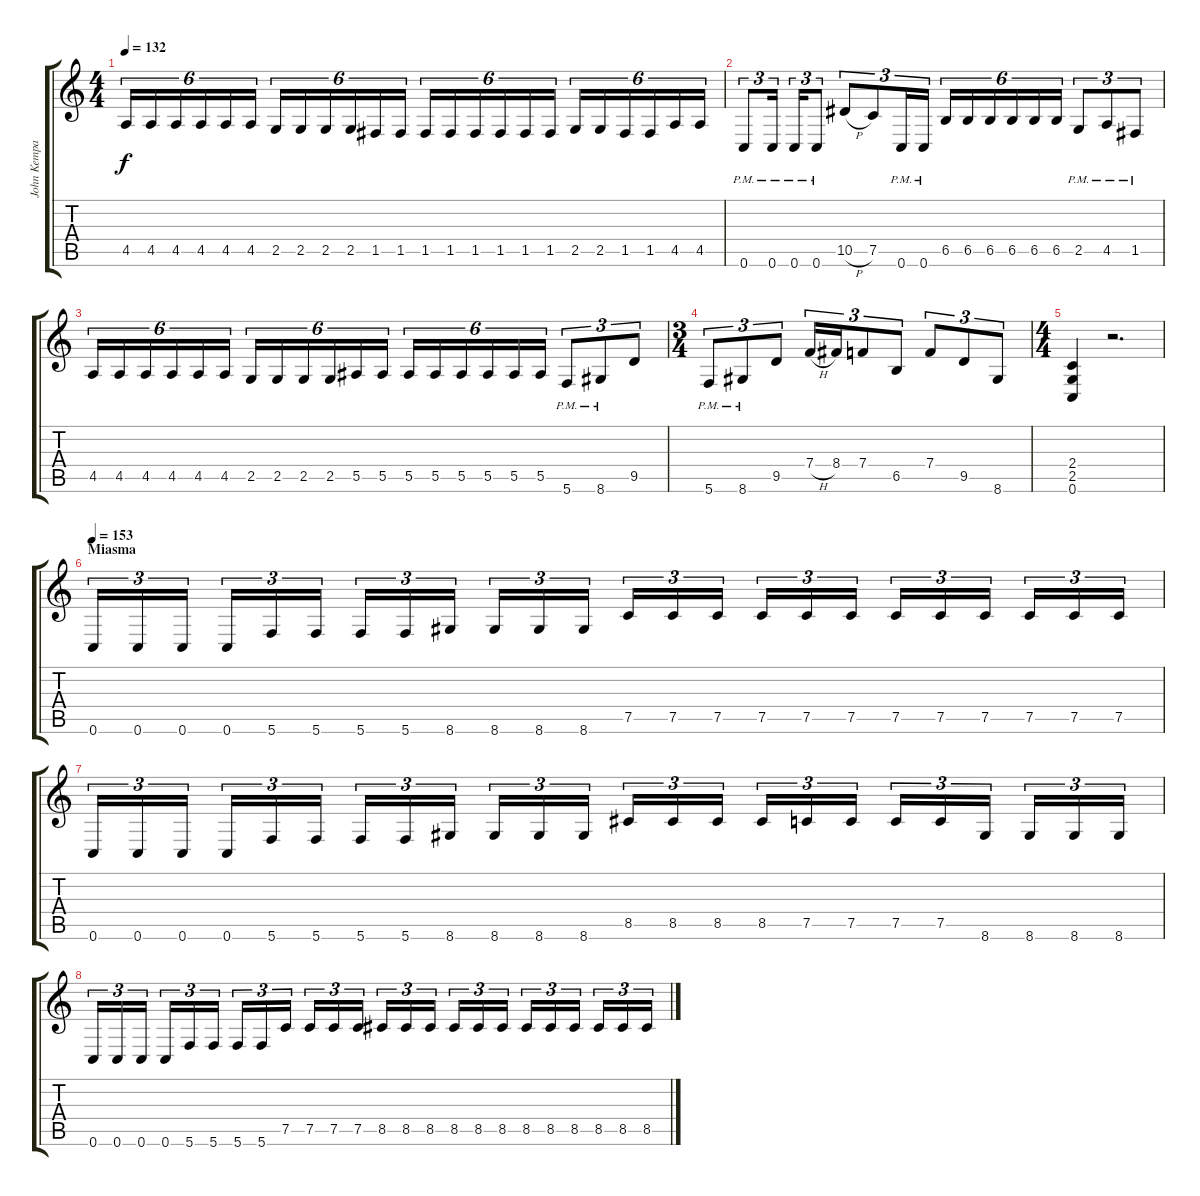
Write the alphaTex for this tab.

\track ("John Kempainen (Rhythm Guitar)" "John Kempa") {instrument distortionguitar}
\staff {score tabs}
\tuning (C4 G3 Eb3 Bb2 F2 C2) {hide}
\ts (4 4)
\tempo 132
\clef g2
\ks c
4.5.16{tu (6 4) dy f} 4.5.16{tu (6 4)} 4.5.16{tu (6 4)} 4.5.16{tu (6 4)} 4.5.16{tu (6 4)} 4.5.16{tu (6 4)} 2.5.16{tu (6 4)} 2.5.16{tu (6 4)} 2.5.16{tu (6 4)} 2.5.16{tu (6 4)} 1.5.16{tu (6 4)} 1.5.16{tu (6 4)} 1.5.16{tu (6 4)} 1.5.16{tu (6 4)} 1.5.16{tu (6 4)} 1.5.16{tu (6 4)} 1.5.16{tu (6 4)} 1.5.16{tu (6 4)} 2.5.16{tu (6 4)} 2.5.16{tu (6 4)} 1.5.16{tu (6 4)} 1.5.16{tu (6 4)} 4.5.16{tu (6 4)} 4.5.16{tu (6 4)} |
0.6{pm}.8{tu (3 2)} 0.6{pm}.16{tu (3 2)} 0.6{pm}.16{tu (3 2)} 0.6{pm}.8{tu (3 2)} 10.5{h}.8{tu (3 2)} 7.5.8{tu (3 2)} 0.6{pm}.16{tu (3 2)} 0.6{pm}.16{tu (3 2)} 6.5.16{tu (6 4)} 6.5.16{tu (6 4)} 6.5.16{tu (6 4)} 6.5.16{tu (6 4)} 6.5.16{tu (6 4)} 6.5.16{tu (6 4)} 2.5{pm}.8{tu (3 2)} 4.5{pm}.8{tu (3 2)} 1.5{pm}.8{tu (3 2)} |
4.5.16{tu (6 4)} 4.5.16{tu (6 4)} 4.5.16{tu (6 4)} 4.5.16{tu (6 4)} 4.5.16{tu (6 4)} 4.5.16{tu (6 4)} 2.5.16{tu (6 4)} 2.5.16{tu (6 4)} 2.5.16{tu (6 4)} 2.5.16{tu (6 4)} 5.5.16{tu (6 4)} 5.5.16{tu (6 4)} 5.5.16{tu (6 4)} 5.5.16{tu (6 4)} 5.5.16{tu (6 4)} 5.5.16{tu (6 4)} 5.5.16{tu (6 4)} 5.5.16{tu (6 4)} 5.6{pm}.8{tu (3 2)} 8.6{pm}.8{tu (3 2)} 9.5.8{tu (3 2)} |
\ts (3 4)
5.6{pm}.8{tu (3 2)} 8.6{pm}.8{tu (3 2)} 9.5.8{tu (3 2)} 7.4{h}.16{tu (3 2)} 8.4.16{tu (3 2)} 7.4.8{tu (3 2)} 6.5.8{tu (3 2)} 7.4.8{tu (3 2)} 9.5.8{tu (3 2)} 8.6.8{tu (3 2)} |
\ts (4 4)
(2.4 2.5 0.6).4 r.2{d} |
\section ("" "Miasma")
\tempo 153
0.6.16{tu (3 2) balance 8} 0.6.16{tu (3 2)} 0.6.16{tu (3 2)} 0.6.16{tu (3 2)} 5.6.16{tu (3 2)} 5.6.16{tu (3 2)} 5.6.16{tu (3 2)} 5.6.16{tu (3 2)} 8.6.16{tu (3 2)} 8.6.16{tu (3 2)} 8.6.16{tu (3 2)} 8.6.16{tu (3 2)} 7.5.16{tu (3 2)} 7.5.16{tu (3 2)} 7.5.16{tu (3 2)} 7.5.16{tu (3 2)} 7.5.16{tu (3 2)} 7.5.16{tu (3 2)} 7.5.16{tu (3 2)} 7.5.16{tu (3 2)} 7.5.16{tu (3 2)} 7.5.16{tu (3 2)} 7.5.16{tu (3 2)} 7.5.16{tu (3 2)} |
0.6.16{tu (3 2)} 0.6.16{tu (3 2)} 0.6.16{tu (3 2)} 0.6.16{tu (3 2)} 5.6.16{tu (3 2)} 5.6.16{tu (3 2)} 5.6.16{tu (3 2)} 5.6.16{tu (3 2)} 8.6.16{tu (3 2)} 8.6.16{tu (3 2)} 8.6.16{tu (3 2)} 8.6.16{tu (3 2)} 8.5.16{tu (3 2)} 8.5.16{tu (3 2)} 8.5.16{tu (3 2)} 8.5.16{tu (3 2)} 7.5.16{tu (3 2)} 7.5.16{tu (3 2)} 7.5.16{tu (3 2)} 7.5.16{tu (3 2)} 8.6.16{tu (3 2)} 8.6.16{tu (3 2)} 8.6.16{tu (3 2)} 8.6.16{tu (3 2)} |
0.6.16{tu (3 2)} 0.6.16{tu (3 2)} 0.6.16{tu (3 2)} 0.6.16{tu (3 2)} 5.6.16{tu (3 2)} 5.6.16{tu (3 2)} 5.6.16{tu (3 2)} 5.6.16{tu (3 2)} 7.5.16{tu (3 2)} 7.5.16{tu (3 2)} 7.5.16{tu (3 2)} 7.5.16{tu (3 2)} 8.5.16{tu (3 2)} 8.5.16{tu (3 2)} 8.5.16{tu (3 2)} 8.5.16{tu (3 2)} 8.5.16{tu (3 2)} 8.5.16{tu (3 2)} 8.5.16{tu (3 2)} 8.5.16{tu (3 2)} 8.5.16{tu (3 2)} 8.5.16{tu (3 2)} 8.5.16{tu (3 2)} 8.5.16{tu (3 2)}
